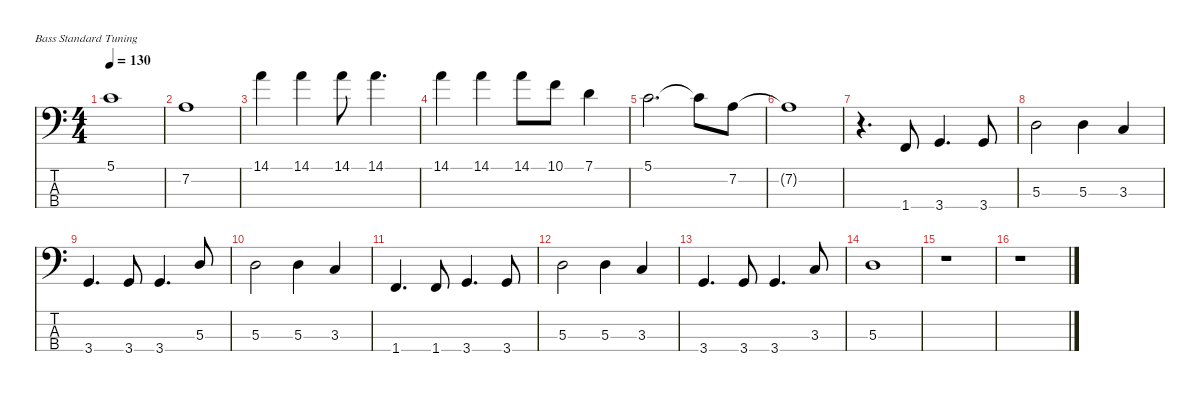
\defaultSystemsLayout 4
\hideDynamics
\bracketExtendMode nobrackets
\singleTrackTrackNamePolicy hidden
\multiTrackTrackNamePolicy hidden
\otherSystemsTrackNameOrientation horizontal
\track ("Bass guitar" "el.guit.") {defaultSystemsLayout 8 instrument electricguitarclean}
\staff {score tabs}
\tuning (G2 D2 A1 E1)
\ts (4 4)
\tempo 130
\clef f4
\ks c
5.1.1{dy f beam Down} |
7.2.1{beam Down} |
14.1.4{beam Down} 14.1.4{beam Down} 14.1.8{beam Down} 14.1.4{d beam Down} |
14.1.4{beam Down} 14.1.4{beam Down} 14.1.8{beam Down} 10.1.8{beam Down} 7.1.4{beam Down} |
5.1.2{d beam Down} 5.1{t}.8{beam Down} 7.2.8{beam Down} |
7.2{t}.1{beam Down} |
r.4{d beam Down} 1.4.8{beam Up} 3.4.4{d beam Up} 3.4.8{beam Up} |
5.3.2{beam Down} 5.3.4{beam Down} 3.3.4{beam Up} |
3.4.4{d beam Up} 3.4.8{beam Up} 3.4.4{d beam Up} 5.3.8{beam Up} |
5.3.2{beam Down} 5.3.4{beam Down} 3.3.4{beam Up} |
1.4.4{d beam Up} 1.4.8{beam Up} 3.4.4{d beam Up} 3.4.8{beam Up} |
5.3.2{beam Down} 5.3.4{beam Down} 3.3.4{beam Up} |
3.4.4{d beam Up} 3.4.8{beam Up} 3.4.4{d beam Up} 3.3.8{beam Up} |
5.3.1{beam Down} |
r.1{beam Down} |
r.1{beam Down}
